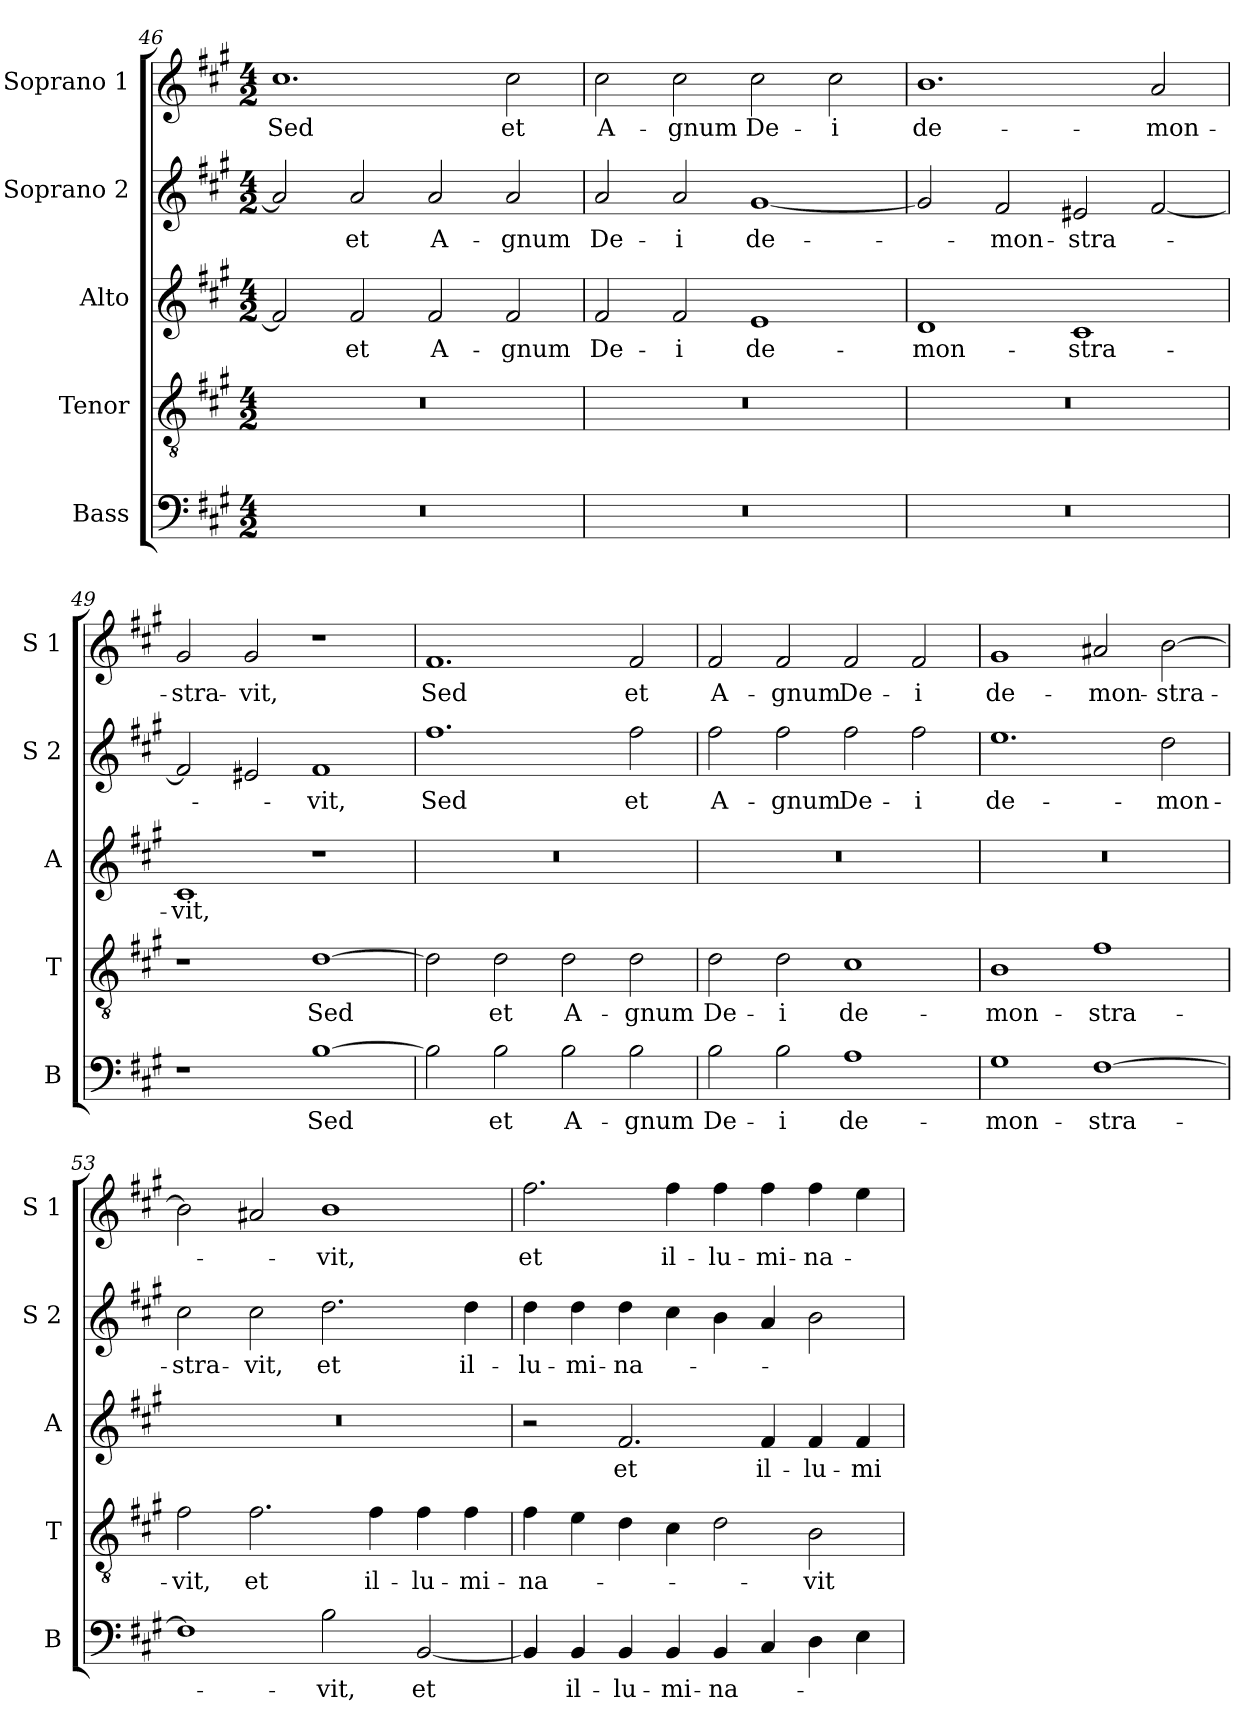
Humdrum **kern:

**kern	**text	**kern	**text	**kern	**text	**kern	**text	**kern	**text
*part5	*part5	*part4	*part4	*part3	*part3	*part2	*part2	*part1	*part1
*staff5	*staff5	*staff4	*staff4	*staff3	*staff3	*staff2	*staff2	*staff1	*staff1
*I"Bass	*	*I"Tenor	*	*I"Alto	*	*I"Soprano 2	*	*I"Soprano 1	*
*I'B	*	*I'T	*	*I'A	*	*I'S 2	*	*I'S 1	*
*clefF4	*	*clefGv2	*	*clefG2	*	*clefG2	*	*clefG2	*
*k[f#c#g#]	*	*k[f#c#g#]	*	*k[f#c#g#]	*	*k[f#c#g#]	*	*k[f#c#g#]	*
*A:	*	*A:	*	*A:	*	*A:	*	*A:	*
*M4/2	*	*M4/2	*	*M4/2	*	*M4/2	*	*M4/2	*
=46	=46	=46	=46	=46	=46	=46	=46	=46	=46
!	!	!	!	!	!	!	!	!	!LO:LY:b
0r	.	0r	.	2f#/]	.	2a/]	.	1.cc#	Sed
!	!	!	!	!	!LO:LY:b	!	!LO:LY:b	!	!
.	.	.	.	2f#/	et	2a/	et	.	.
!	!	!	!	!	!LO:LY:b	!	!LO:LY:b	!	!
.	.	.	.	2f#/	A-	2a/	A-	.	.
!	!	!	!	!	!LO:LY:b	!	!LO:LY:b	!	!LO:LY:b
.	.	.	.	2f#/	-gnum	2a/	-gnum	2cc#\	et
!!LO:PB:g=z
=47	=47	=47	=47	=47	=47	=47	=47	=47	=47
!	!	!	!	!	!LO:LY:b	!	!LO:LY:b	!	!LO:LY:b
0r	.	0r	.	2f#/	De-	2a/	De-	2cc#\	A-
!	!	!	!	!	!LO:LY:b	!	!LO:LY:b	!	!LO:LY:b
.	.	.	.	2f#/	-i	2a/	-i	2cc#\	-gnum
!	!	!	!	!	!LO:LY:b	!	!LO:LY:b	!	!LO:LY:b
.	.	.	.	1e	de-	[1g#	de-	2cc#\	De-
!	!	!	!	!	!	!	!	!	!LO:LY:b
.	.	.	.	.	.	.	.	2cc#\	-i
=48	=48	=48	=48	=48	=48	=48	=48	=48	=48
!	!	!	!	!	!LO:LY:b	!	!	!	!LO:LY:b
0r	.	0r	.	1d	-mon-	2g#/]	.	1.b	de-
!	!	!	!	!	!	!	!LO:LY:b	!	!
.	.	.	.	.	.	2f#/	-mon-	.	.
!	!	!	!	!	!LO:LY:b	!	!LO:LY:b	!	!
.	.	.	.	1c#	-stra-	2e#X/	-stra-	.	.
!	!	!	!	!	!	!	!	!	!LO:LY:b
.	.	.	.	.	.	[2f#/	.	2a/	-mon-
=49	=49	=49	=49	=49	=49	=49	=49	=49	=49
!	!	!	!	!	!LO:LY:b	!	!	!	!LO:LY:b
1r	.	1r	.	1c#	-vit,	2f#/]	.	2g#/	-stra-
!	!	!	!	!	!	!	!	!	!LO:LY:b
.	.	.	.	.	.	2e#X/	.	2g#/	-vit,
!	!LO:LY:b	!	!LO:LY:b	!	!	!	!LO:LY:b	!	!
[1B	Sed	[1d	Sed	1r	.	1f#	-vit,	1r	.
=50	=50	=50	=50	=50	=50	=50	=50	=50	=50
!	!	!	!	!	!	!	!LO:LY:b	!	!LO:LY:b
2B\]	.	2d\]	.	0r	.	1.ff#	Sed	1.f#	Sed
!	!LO:LY:b	!	!LO:LY:b	!	!	!	!	!	!
2B\	et	2d\	et	.	.	.	.	.	.
!	!LO:LY:b	!	!LO:LY:b	!	!	!	!	!	!
2B\	A-	2d\	A-	.	.	.	.	.	.
!	!LO:LY:b	!	!LO:LY:b	!	!	!	!LO:LY:b	!	!LO:LY:b
2B\	-gnum	2d\	-gnum	.	.	2ff#\	et	2f#/	et
!!LO:LB:g=z
=51	=51	=51	=51	=51	=51	=51	=51	=51	=51
!	!LO:LY:b	!	!LO:LY:b	!	!	!	!LO:LY:b	!	!LO:LY:b
2B\	De-	2d\	De-	0r	.	2ff#\	A-	2f#/	A-
!	!LO:LY:b	!	!LO:LY:b	!	!	!	!LO:LY:b	!	!LO:LY:b
2B\	-i	2d\	-i	.	.	2ff#\	-gnum	2f#/	-gnum
!	!LO:LY:b	!	!LO:LY:b	!	!	!	!LO:LY:b	!	!LO:LY:b
1A	de-	1c#	de-	.	.	2ff#\	De-	2f#/	De-
!	!	!	!	!	!	!	!LO:LY:b	!	!LO:LY:b
.	.	.	.	.	.	2ff#\	-i	2f#/	-i
=52	=52	=52	=52	=52	=52	=52	=52	=52	=52
!	!LO:LY:b	!	!LO:LY:b	!	!	!	!LO:LY:b	!	!LO:LY:b
1G#	-mon-	1B	-mon-	0r	.	1.ee	de-	1g#	de-
!	!LO:LY:b	!	!LO:LY:b	!	!	!	!	!	!LO:LY:b
[1F#	-stra-	1f#	-stra-	.	.	.	.	2a#X/	-mon-
!	!	!	!	!	!	!	!LO:LY:b	!	!LO:LY:b
.	.	.	.	.	.	2dd\	-mon-	[2b\	-stra-
=53	=53	=53	=53	=53	=53	=53	=53	=53	=53
!	!	!	!LO:LY:b	!	!	!	!LO:LY:b	!	!
1F#]	.	2f#\	-vit,	0r	.	2cc#\	-stra-	2b\]	.
!	!	!	!LO:LY:b	!	!	!	!LO:LY:b	!	!
.	.	2.f#\	et	.	.	2cc#\	-vit,	2a#X/	.
!	!LO:LY:b	!	!	!	!	!	!LO:LY:b	!	!LO:LY:b
2B\	-vit,	.	.	.	.	2.dd\	et	1b	-vit,
!	!	!	!LO:LY:b	!	!	!	!	!	!
.	.	4f#\	il-	.	.	.	.	.	.
!	!LO:LY:b	!	!LO:LY:b	!	!	!	!	!	!
[2BB/	et	4f#\	-lu-	.	.	.	.	.	.
!	!	!	!LO:LY:b	!	!	!	!LO:LY:b	!	!
.	.	4f#\	-mi-	.	.	4dd\	il-	.	.
!!LO:LB:g=z
=54	=54	=54	=54	=54	=54	=54	=54	=54	=54
!	!	!	!LO:LY:b	!	!	!	!LO:LY:b	!	!LO:LY:b
4BB/]	.	4f#\	-na-	2r	.	4dd\	-lu-	2.ff#\	et
!	!LO:LY:b	!	!	!	!	!	!LO:LY:b	!	!
4BB/	il-	4e\	.	.	.	4dd\	-mi-	.	.
!	!LO:LY:b	!	!	!	!LO:LY:b	!	!LO:LY:b	!	!
4BB/	-lu-	4d\	.	2.f#/	et	4dd\	-na-	.	.
!	!LO:LY:b	!	!	!	!	!	!	!	!LO:LY:b
4BB/	-mi-	4c#\	.	.	.	4cc#\	.	4ff#\	il-
!	!LO:LY:b	!	!	!	!	!	!	!	!LO:LY:b
4BB/	-na-	2d\	.	.	.	4b\	.	4ff#\	-lu-
!	!	!	!	!	!LO:LY:b	!	!	!	!LO:LY:b
4C#/	.	.	.	4f#/	il-	4a/	.	4ff#\	-mi-
!	!	!	!LO:LY:b	!	!LO:LY:b	!	!	!	!LO:LY:b
4D\	.	2B\	-vit	4f#/	-lu-	2b\	.	4ff#\	-na-
!	!	!	!	!	!LO:LY:b	!	!	!	!
4E\	.	.	.	4f#/	-mi-	.	.	4ee\	.
=	=	=	=	=	=	=	=	=	=
*-	*-	*-	*-	*-	*-	*-	*-	*-	*-
